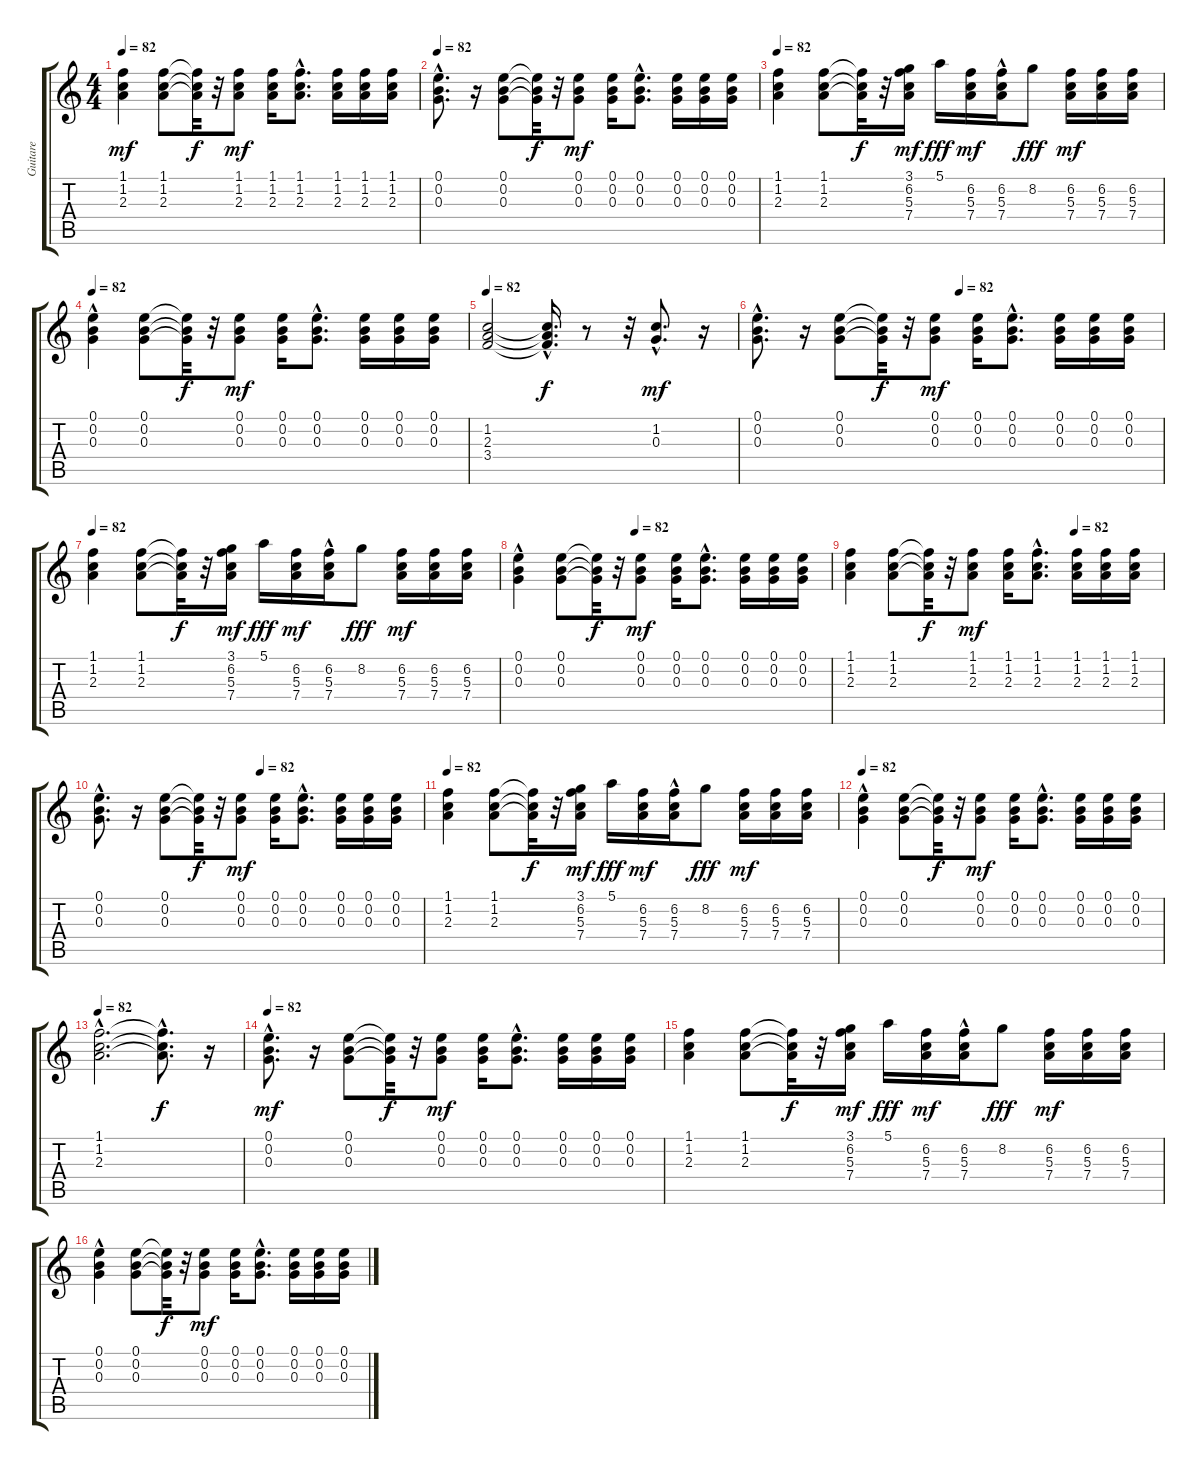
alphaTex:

\track ("Guitare" "Guitare") {instrument acousticguitarnylon}
\staff {score tabs}
\tuning (E4 B3 G3 D3 A2 E2) {hide}
\ts (4 4)
\tempo 82
\clef g2
\ks c
(1.1 1.2 2.3).4{dy mf} (1.1 1.2 2.3).8 (1.1{t} 1.2{t} 2.3{t}).32{dy f} r.32 (1.1 1.2 2.3).8{dy mf} (1.1 1.2 2.3).16 (1.1{hac} 1.2{hac} 2.3{hac}).8{d} (1.1 1.2 2.3).16 (1.1 1.2 2.3).16 (1.1 1.2 2.3).16 |
\tempo 82
(0.1{hac} 0.2{hac} 0.3{hac}).8{d} r.16 (0.1 0.2 0.3).8 (0.1{t} 0.2{t} 0.3{t}).32{dy f} r.32 (0.1 0.2 0.3).8{dy mf} (0.1 0.2 0.3).16 (0.1{hac} 0.2{hac} 0.3{hac}).8{d} (0.1 0.2 0.3).16 (0.1 0.2 0.3).16 (0.1 0.2 0.3).16 |
\tempo 82
(1.1 1.2 2.3).4 (1.1 1.2 2.3).8 (1.1{t} 1.2{t} 2.3{t}).32{dy f} r.32 (3.1 6.2 5.3 7.4).16{dy mf} 5.1.16{dy fff} (6.2 5.3 7.4).16{dy mf} (6.2{hac} 5.3 7.4).16 8.2.8{dy fff} (6.2 5.3 7.4).16{dy mf} (6.2 5.3 7.4).16 (6.2 5.3 7.4).16 |
\tempo 82
(0.1 0.2{hac} 0.3{hac}).4 (0.1 0.2 0.3).8 (0.1{t} 0.2{t} 0.3{t}).32{dy f} r.32 (0.1 0.2 0.3).8{dy mf} (0.1 0.2 0.3).16 (0.1{hac} 0.2{hac} 0.3{hac}).8{d} (0.1 0.2 0.3).16 (0.1 0.2 0.3).16 (0.1 0.2 0.3).16 |
\tempo 82
(1.2 2.3 3.4).2 (1.2{hac t} 2.3{hac t} 3.4{hac t}).16{d dy f} r.8 r.32 (1.2{hac} 0.3{hac}).8{d dy mf} r.16 |
\tempo (82 0.5)
(0.1{hac} 0.2{hac} 0.3{hac}).8{d} r.16 (0.1 0.2 0.3).8 (0.1{t} 0.2{t} 0.3{t}).32{dy f} r.32 (0.1 0.2 0.3).8{dy mf} (0.1 0.2 0.3).16 (0.1{hac} 0.2{hac} 0.3{hac}).8{d} (0.1 0.2 0.3).16 (0.1 0.2 0.3).16 (0.1 0.2 0.3).16 |
\tempo 82
(1.1 1.2 2.3).4 (1.1 1.2 2.3).8 (1.1{t} 1.2{t} 2.3{t}).32{dy f} r.32 (3.1 6.2 5.3 7.4).16{dy mf} 5.1.16{dy fff} (6.2 5.3 7.4).16{dy mf} (6.2{hac} 5.3 7.4).16 8.2.8{dy fff} (6.2 5.3 7.4).16{dy mf} (6.2 5.3 7.4).16 (6.2 5.3 7.4).16 |
\tempo (82 0.375)
(0.1 0.2{hac} 0.3{hac}).4 (0.1 0.2 0.3).8 (0.1{t} 0.2{t} 0.3{t}).32{dy f} r.32 (0.1 0.2 0.3).8{dy mf} (0.1 0.2 0.3).16 (0.1{hac} 0.2{hac} 0.3{hac}).8{d} (0.1 0.2 0.3).16 (0.1 0.2 0.3).16 (0.1 0.2 0.3).16 |
\tempo (82 0.71875)
(1.1 1.2 2.3).4 (1.1 1.2 2.3).8 (1.1{t} 1.2{t} 2.3{t}).32{dy f} r.32 (1.1 1.2 2.3).8{dy mf} (1.1 1.2 2.3).16 (1.1{hac} 1.2{hac} 2.3{hac}).8{d} (1.1 1.2 2.3).16 (1.1 1.2 2.3).16 (1.1 1.2 2.3).16 |
\tempo (82 0.5)
(0.1{hac} 0.2{hac} 0.3{hac}).8{d} r.16 (0.1 0.2 0.3).8 (0.1{t} 0.2{t} 0.3{t}).32{dy f} r.32 (0.1 0.2 0.3).8{dy mf} (0.1 0.2 0.3).16 (0.1{hac} 0.2{hac} 0.3{hac}).8{d} (0.1 0.2 0.3).16 (0.1 0.2 0.3).16 (0.1 0.2 0.3).16 |
\tempo 82
(1.1 1.2 2.3).4 (1.1 1.2 2.3).8 (1.1{t} 1.2{t} 2.3{t}).32{dy f} r.32 (3.1 6.2 5.3 7.4).16{dy mf} 5.1.16{dy fff} (6.2 5.3 7.4).16{dy mf} (6.2{hac} 5.3 7.4).16 8.2.8{dy fff} (6.2 5.3 7.4).16{dy mf} (6.2 5.3 7.4).16 (6.2 5.3 7.4).16 |
\tempo 82
(0.1 0.2{hac} 0.3{hac}).4 (0.1 0.2 0.3).8 (0.1{t} 0.2{t} 0.3{t}).32{dy f} r.32 (0.1 0.2 0.3).8{dy mf} (0.1 0.2 0.3).16 (0.1{hac} 0.2{hac} 0.3{hac}).8{d} (0.1 0.2 0.3).16 (0.1 0.2 0.3).16 (0.1 0.2 0.3).16 |
\tempo 82
(1.1{hac} 1.2{hac} 2.3{hac}).2{d} (1.1{hac t} 1.2{hac t} 2.3{hac t}).8{d dy f} r.16 |
\tempo 82
(0.1{hac} 0.2{hac} 0.3{hac}).8{d dy mf} r.16 (0.1 0.2 0.3).8 (0.1{t} 0.2{t} 0.3{t}).32{dy f} r.32 (0.1 0.2 0.3).8{dy mf} (0.1 0.2 0.3).16 (0.1{hac} 0.2{hac} 0.3{hac}).8{d} (0.1 0.2 0.3).16 (0.1 0.2 0.3).16 (0.1 0.2 0.3).16 |
(1.1 1.2 2.3).4 (1.1 1.2 2.3).8 (1.1{t} 1.2{t} 2.3{t}).32{dy f} r.32 (3.1 6.2 5.3 7.4).16{dy mf} 5.1.16{dy fff} (6.2 5.3 7.4).16{dy mf} (6.2{hac} 5.3 7.4).16 8.2.8{dy fff} (6.2 5.3 7.4).16{dy mf} (6.2 5.3 7.4).16 (6.2 5.3 7.4).16 |
(0.1 0.2{hac} 0.3{hac}).4 (0.1 0.2 0.3).8 (0.1{t} 0.2{t} 0.3{t}).32{dy f} r.32 (0.1 0.2 0.3).8{dy mf} (0.1 0.2 0.3).16 (0.1{hac} 0.2{hac} 0.3{hac}).8{d} (0.1 0.2 0.3).16 (0.1 0.2 0.3).16 (0.1 0.2 0.3).16
